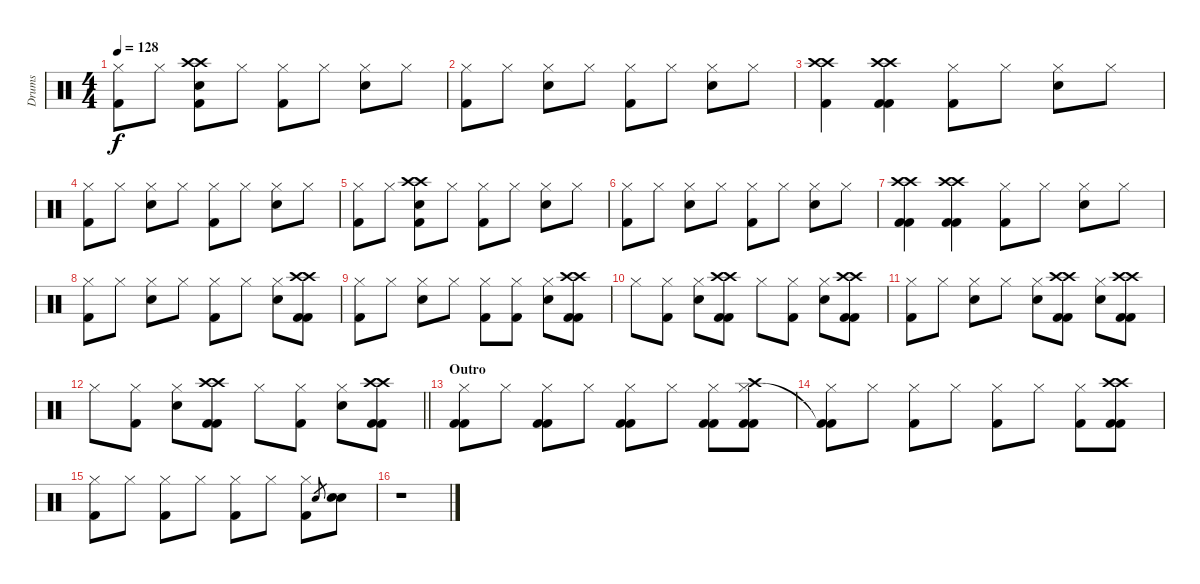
\track ("Drums" "Drums") {instrument percussion}
\staff {score}
\articulation defaults
\ts (4 4)
\tempo 128
\clef neutral
\ks c
("Hi-Hat (closed)" "Kick (hit) 2").8{dy f} "Hi-Hat (closed)".8 ("Crash high (hit)" "Crash high (hit)" "Electric Snare (hit)" "Kick (hit) 2").8 "Hi-Hat (closed)".8 ("Hi-Hat (closed)" "Kick (hit) 2").8 "Hi-Hat (closed)".8 ("Hi-Hat (closed)" "Electric Snare (hit)").8 "Hi-Hat (closed)".8 |
("Hi-Hat (closed)" "Kick (hit) 2").8 "Hi-Hat (closed)".8 ("Hi-Hat (closed)" "Electric Snare (hit)").8 "Hi-Hat (closed)".8 ("Hi-Hat (closed)" "Kick (hit) 2").8 "Hi-Hat (closed)".8 ("Hi-Hat (closed)" "Electric Snare (hit)").8 "Hi-Hat (closed)".8 |
("Crash high (hit)" "Crash high (hit)" "Kick (hit) 2").4 ("Crash high (hit)" "Crash high (hit)" "Kick (hit) 2" "Kick (hit) 2").4 ("Hi-Hat (closed)" "Kick (hit) 2").8 "Hi-Hat (closed)".8 ("Hi-Hat (closed)" "Electric Snare (hit)").8 "Hi-Hat (closed)".8 |
("Hi-Hat (closed)" "Kick (hit) 2").8 "Hi-Hat (closed)".8 ("Hi-Hat (closed)" "Electric Snare (hit)").8 "Hi-Hat (closed)".8 ("Hi-Hat (closed)" "Kick (hit) 2").8 "Hi-Hat (closed)".8 ("Hi-Hat (closed)" "Electric Snare (hit)").8 "Hi-Hat (closed)".8 |
("Hi-Hat (closed)" "Kick (hit) 2").8 "Hi-Hat (closed)".8 ("Crash high (hit)" "Crash high (hit)" "Electric Snare (hit)" "Kick (hit) 2").8 "Hi-Hat (closed)".8 ("Hi-Hat (closed)" "Kick (hit) 2").8 "Hi-Hat (closed)".8 ("Hi-Hat (closed)" "Electric Snare (hit)").8 "Hi-Hat (closed)".8 |
("Hi-Hat (closed)" "Kick (hit) 2").8 "Hi-Hat (closed)".8 ("Hi-Hat (closed)" "Electric Snare (hit)").8 "Hi-Hat (closed)".8 ("Hi-Hat (closed)" "Kick (hit) 2").8 "Hi-Hat (closed)".8 ("Hi-Hat (closed)" "Electric Snare (hit)").8 "Hi-Hat (closed)".8 |
("Crash high (hit)" "Crash high (hit)" "Kick (hit) 2" "Kick (hit) 2").4 ("Crash high (hit)" "Crash high (hit)" "Kick (hit) 2" "Kick (hit) 2").4 ("Hi-Hat (closed)" "Kick (hit) 2").8 "Hi-Hat (closed)".8 ("Hi-Hat (closed)" "Electric Snare (hit)").8 "Hi-Hat (closed)".8 |
("Hi-Hat (closed)" "Kick (hit) 2").8 "Hi-Hat (closed)".8 ("Hi-Hat (closed)" "Electric Snare (hit)").8 "Hi-Hat (closed)".8 ("Hi-Hat (closed)" "Kick (hit) 2").8 "Hi-Hat (closed)".8 ("Hi-Hat (closed)" "Electric Snare (hit)").8 ("Crash high (hit)" "Crash high (hit)" "Kick (hit) 2" "Kick (hit) 2").8 |
("Hi-Hat (closed)" "Kick (hit) 2").8 "Hi-Hat (closed)".8 ("Hi-Hat (closed)" "Electric Snare (hit)").8 "Hi-Hat (closed)".8 ("Hi-Hat (closed)" "Kick (hit) 2").8 ("Hi-Hat (closed)" "Kick (hit) 2").8 ("Hi-Hat (closed)" "Electric Snare (hit)").8 ("Crash high (hit)" "Crash high (hit)" "Kick (hit) 2" "Kick (hit) 2").8 |
"Hi-Hat (closed)".8 ("Hi-Hat (closed)" "Kick (hit) 2").8 ("Hi-Hat (closed)" "Electric Snare (hit)").8 ("Crash high (hit)" "Crash high (hit)" "Kick (hit) 2" "Kick (hit) 2").8 "Hi-Hat (closed)".8 ("Hi-Hat (closed)" "Kick (hit) 2").8 ("Hi-Hat (closed)" "Electric Snare (hit)").8 ("Crash high (hit)" "Crash high (hit)" "Kick (hit) 2" "Kick (hit) 2").8 |
("Hi-Hat (closed)" "Kick (hit) 2").8 "Hi-Hat (closed)".8 ("Hi-Hat (closed)" "Electric Snare (hit)").8 "Hi-Hat (closed)".8 ("Hi-Hat (closed)" "Electric Snare (hit)").8 ("Crash high (hit)" "Crash high (hit)" "Kick (hit) 2" "Kick (hit) 2").8 ("Hi-Hat (closed)" "Electric Snare (hit)").8 ("Crash high (hit)" "Crash high (hit)" "Kick (hit) 2" "Kick (hit) 2").8 |
\barLineRight lightlight "Hi-Hat (closed)".8
("Hi-Hat (closed)" "Kick (hit) 2").8 ("Hi-Hat (closed)" "Electric Snare (hit)").8 ("Crash high (hit)" "Crash high (hit)" "Kick (hit) 2" "Kick (hit) 2").8 "Hi-Hat (closed)".8 ("Hi-Hat (closed)" "Kick (hit) 2").8 ("Hi-Hat (closed)" "Electric Snare (hit)").8 ("Crash high (hit)" "Crash high (hit)" "Kick (hit) 2" "Kick (hit) 2").8 |
\section ("" "Outro")
("Hi-Hat (closed)" "Kick (hit) 2" "Kick (hit) 2").8 "Hi-Hat (closed)".8 ("Hi-Hat (closed)" "Kick (hit) 2" "Kick (hit) 2").8 "Hi-Hat (closed)".8 ("Hi-Hat (closed)" "Kick (hit) 2" "Kick (hit) 2").8 "Hi-Hat (closed)".8 ("Hi-Hat (closed)" "Kick (hit) 2" "Kick (hit) 2").8 ("Crash high (hit)" "Hi-Hat (closed)" "Kick (hit) 2" "Kick (hit) 2").8 |
("Hi-Hat (closed)" "Kick (hit) 2"{t} "Kick (hit) 2").8 "Hi-Hat (closed)".8 ("Hi-Hat (closed)" "Kick (hit) 2").8 "Hi-Hat (closed)".8 ("Hi-Hat (closed)" "Kick (hit) 2").8 "Hi-Hat (closed)".8 ("Hi-Hat (closed)" "Kick (hit) 2").8 ("Crash high (hit)" "Crash high (hit)" "Kick (hit) 2" "Kick (hit) 2").8 |
("Hi-Hat (closed)" "Kick (hit) 2").8 "Hi-Hat (closed)".8 ("Hi-Hat (closed)" "Kick (hit) 2").8 "Hi-Hat (closed)".8 ("Hi-Hat (closed)" "Kick (hit) 2").8 "Hi-Hat (closed)".8 ("Hi-Hat (closed)" "Kick (hit) 2").8 "Electric Snare (hit)".8{gr} ("Electric Snare (hit)" "Electric Snare (hit)").8 |
r.1
